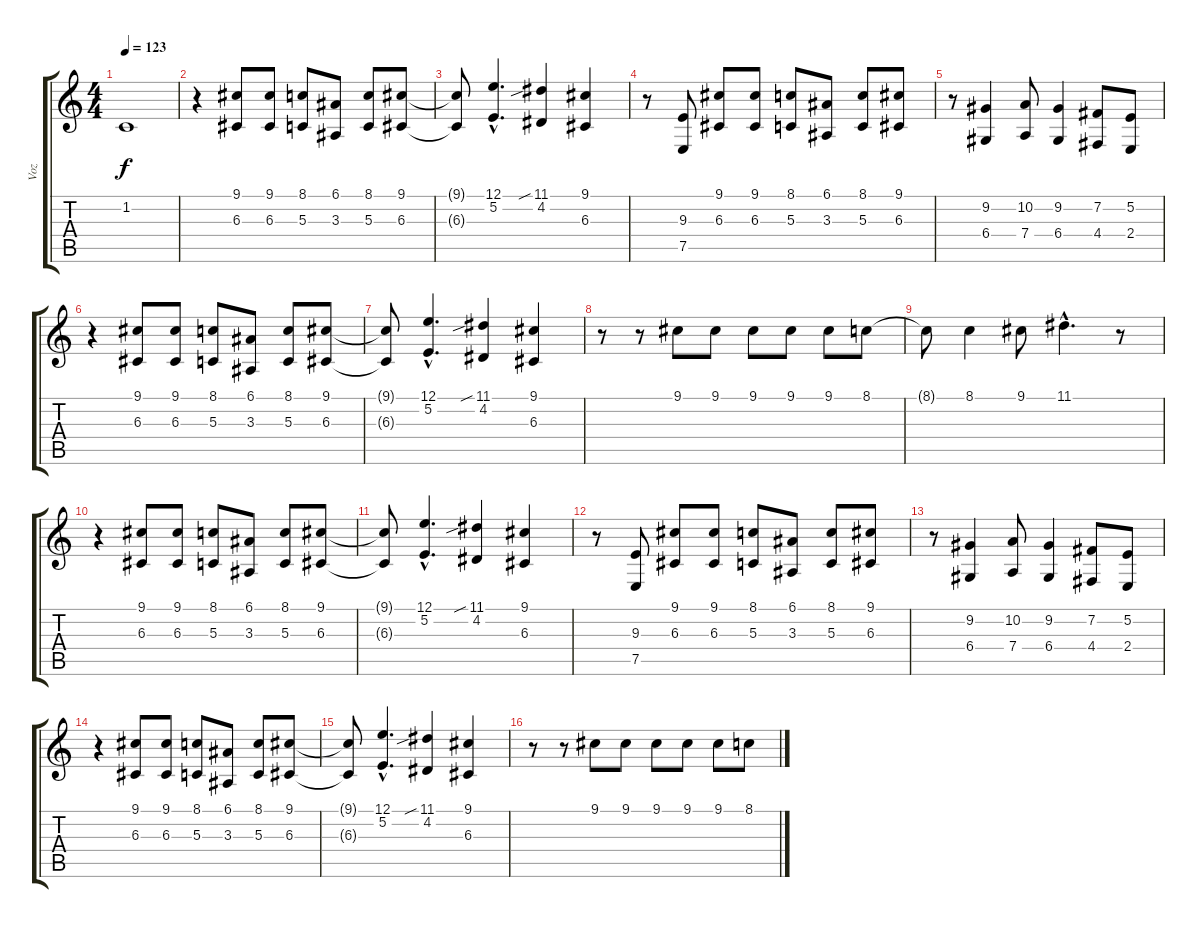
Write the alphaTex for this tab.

\track ("Voz" "Voz") {instrument cello}
\staff {score tabs}
\tuning (E4 B3 G3 D3 A2 E2) {hide}
\ts (4 4)
\tempo 123
\clef g2
\ks c
1.2.1{dy f} |
r.4 (9.1 6.3).8 (9.1 6.3).8 (8.1 5.3).8 (6.1 3.3).8 (8.1 5.3).8 (9.1 6.3).8 |
(9.1{t} 6.3{t}).8 (12.1{hac} 5.2{hac}).4{d} (11.1{sib} 4.2).4 (9.1 6.3).4 |
r.8 (9.3 7.5).8 (9.1 6.3).8 (9.1 6.3).8 (8.1 5.3).8 (6.1 3.3).8 (8.1 5.3).8 (9.1 6.3).8 |
r.8 (9.2 6.4).4 (10.2 7.4).8 (9.2 6.4).4 (7.2 4.4).8 (5.2 2.4).8 |
r.4 (9.1 6.3).8 (9.1 6.3).8 (8.1 5.3).8 (6.1 3.3).8 (8.1 5.3).8 (9.1 6.3).8 |
(9.1{t} 6.3{t}).8 (12.1{hac} 5.2{hac}).4{d} (11.1{sib} 4.2).4 (9.1 6.3).4 |
r.8 r.8 9.1.8 9.1.8 9.1.8 9.1.8 9.1.8 8.1.8 |
8.1{t}.8 8.1.4 9.1.8 11.1{hac}.4{d} r.8 |
r.4 (9.1 6.3).8 (9.1 6.3).8 (8.1 5.3).8 (6.1 3.3).8 (8.1 5.3).8 (9.1 6.3).8 |
(9.1{t} 6.3{t}).8 (12.1{hac} 5.2{hac}).4{d} (11.1{sib} 4.2).4 (9.1 6.3).4 |
r.8 (9.3 7.5).8 (9.1 6.3).8 (9.1 6.3).8 (8.1 5.3).8 (6.1 3.3).8 (8.1 5.3).8 (9.1 6.3).8 |
r.8 (9.2 6.4).4 (10.2 7.4).8 (9.2 6.4).4 (7.2 4.4).8 (5.2 2.4).8 |
r.4 (9.1 6.3).8 (9.1 6.3).8 (8.1 5.3).8 (6.1 3.3).8 (8.1 5.3).8 (9.1 6.3).8 |
(9.1{t} 6.3{t}).8 (12.1{hac} 5.2{hac}).4{d} (11.1{sib} 4.2).4 (9.1 6.3).4 |
r.8 r.8 9.1.8 9.1.8 9.1.8 9.1.8 9.1.8 8.1.8
